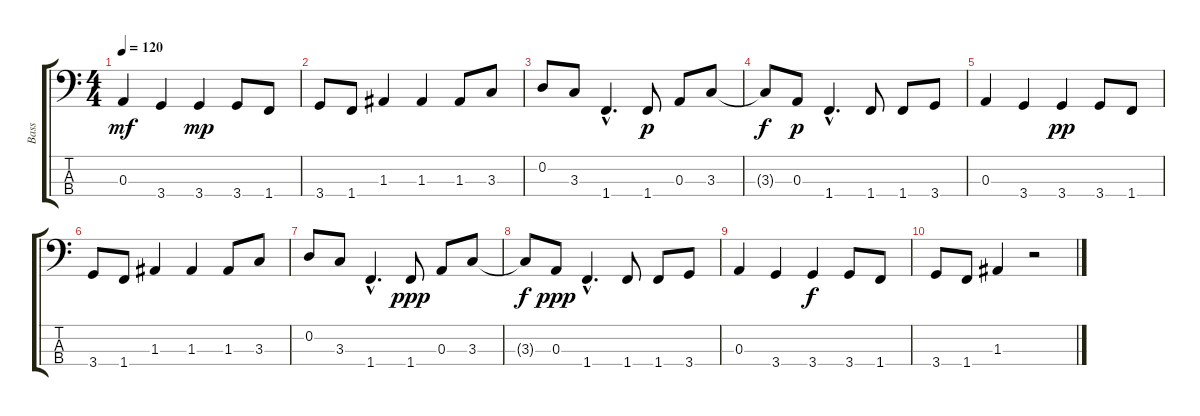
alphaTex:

\track ("Bass" "Bass") {instrument electricbasspick}
\staff {score tabs}
\tuning (G2 D2 A1 E1) {hide}
\ts (4 4)
\tempo 120
\clef f4
\ks c
0.3.4{dy mf} 3.4.4 3.4.4{dy mp} 3.4.8 1.4.8 |
3.4.8 1.4.8 1.3.4 1.3.4 1.3.8 3.3.8 |
0.2.8 3.3.8 1.4{hac}.4{d} 1.4.8{dy p} 0.3.8 3.3.8 |
3.3{t}.8{dy f} 0.3.8{dy p} 1.4{hac}.4{d} 1.4.8 1.4.8 3.4.8 |
0.3.4{volume 6} 3.4.4 3.4.4{dy pp} 3.4.8 1.4.8 |
3.4.8 1.4.8 1.3.4 1.3.4 1.3.8 3.3.8 |
0.2.8{volume 0} 3.3.8 1.4{hac}.4{d} 1.4.8{dy ppp} 0.3.8 3.3.8 |
3.3{t}.8{dy f} 0.3.8{dy ppp} 1.4{hac}.4{d} 1.4.8 1.4.8 3.4.8 |
0.3.4 3.4.4 3.4.4{dy f} 3.4.8 1.4.8 |
3.4.8 1.4.8 1.3.4 r.2
